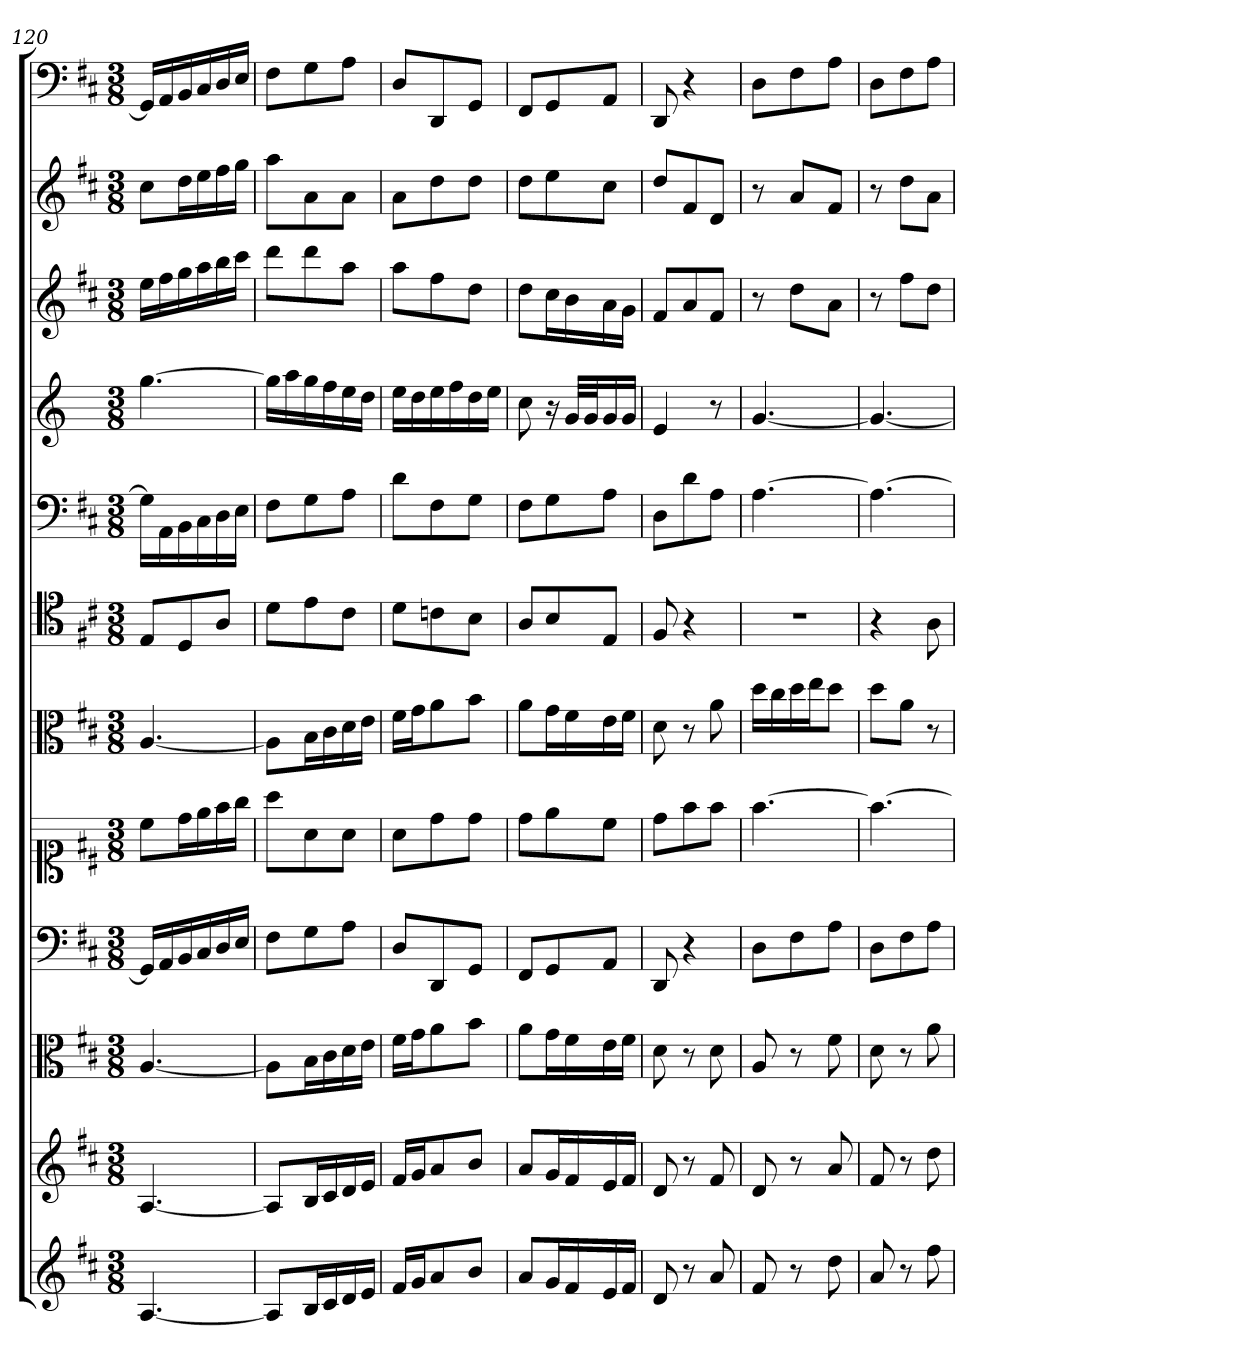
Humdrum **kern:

**kern	**kern	**kern	**kern	**kern	**kern	**kern	**kern	**kern	**kern	**kern	**kern
*part12	*part11	*part10	*part9	*part8	*part7	*part6	*part5	*part4	*part3	*part2	*part1
*staff12	*staff11	*staff10	*staff9	*staff8	*staff7	*staff6	*staff5	*staff4	*staff3	*staff2	*staff1
*	*	*clefC3	*clefF4	*clefC1	*clefC3	*clefC4	*clefF4	*	*	*	*clefF4
*k[f#c#]	*k[f#c#]	*k[f#c#]	*k[f#c#]	*k[f#c#]	*k[f#c#]	*k[f#c#]	*k[f#c#]	*k[]	*k[f#c#]	*k[f#c#]	*k[f#c#]
*D:	*D:	*D:	*D:	*D:	*D:	*D:	*D:	*	*D:	*D:	*D:
*M3/8	*M3/8	*M3/8	*M3/8	*M3/8	*M3/8	*M3/8	*M3/8	*M3/8	*M3/8	*M3/8	*M3/8
=120	=120	=120	=120	=120	=120	=120	=120	=120	=120	=120	=120
[4.A	[4.A	[4.A	16GG/LL]	8cc#\L	[4.A	8E/L	16G\LL]	[4.gg	16eeLL	8cc#L	16GG/LL]
.	.	.	16AA/	.	.	.	16AA\	.	16ff#	.	16AA/
.	.	.	16BB/	16dd\L	.	8D/	16BB\	.	16gg	16ddL	16BB/
.	.	.	16C#/	16ee\	.	.	16C#\	.	16aa	16ee	16C#/
.	.	.	16D/	16ff#\	.	8A/J	16D\	.	16bb	16ff#	16D/
.	.	.	16E/JJ	16gg\JJ	.	.	16E\JJ	.	16ccc#JJ	16ggJJ	16E/JJ
=121	=121	=121	=121	=121	=121	=121	=121	=121	=121	=121	=121
8AL]	8AL]	8A\L]	8F#\L	8aa\L	8A\L]	8d\L	8F#\L	16ggLL]	8dddL	8aaL	8F#\L
.	.	.	.	.	.	.	.	16aa	.	.	.
16BL	16BL	16B\L	8G\	8a\	16B\L	8e\	8G\	16gg	8ddd	8a	8G\
16c#	16c#	16c#\	.	.	16c#\	.	.	16ff	.	.	.
16d	16d	16d\	8A\J	8a\J	16d\	8c#\J	8A\J	16ee	8aaJ	8aJ	8A\J
16eJJ	16eJJ	16e\JJ	.	.	16e\JJ	.	.	16ddJJ	.	.	.
=122	=122	=122	=122	=122	=122	=122	=122	=122	=122	=122	=122
16f#LL	16f#LL	16f#\LL	8D/L	8a\L	16f#\LL	8d\L	8d\L	16eeLL	8aaL	8aL	8D/L
16gJ	16gJ	16g\J	.	.	16g\J	.	.	16dd	.	.	.
8a	8a	8a\	8DD/	8dd\	8a\	8cn\	8F#\	16ee	8ff#	8dd	8DD/
.	.	.	.	.	.	.	.	16ff	.	.	.
8bJ	8bJ	8b\J	8GG/J	8dd\J	8b\J	8B\J	8G\J	16dd	8ddJ	8ddJ	8GG/J
.	.	.	.	.	.	.	.	16eeJJ	.	.	.
=123	=123	=123	=123	=123	=123	=123	=123	=123	=123	=123	=123
8aL	8aL	8a\L	8FF#/L	8dd\L	8a\L	8A/L	8F#\L	8cc	8ddL	8ddL	8FF#/L
16gL	16gL	16g\L	8GG/	8ee\	16g\L	8B/	8G\	16r	16cc#L	8ee	8GG/
16f#	16f#	16f#\	.	.	16f#\	.	.	32gLLL	16b	.	.
.	.	.	.	.	.	.	.	32gJ	.	.	.
16e	16e	16e\	8AA/J	8cc#\J	16e\	8E/J	8A\J	16g	16a	8cc#J	8AA/J
16f#JJ	16f#JJ	16f#\JJ	.	.	16f#\JJ	.	.	16gJJ	16gJJ	.	.
=124	=124	=124	=124	=124	=124	=124	=124	=124	=124	=124	=124
8d	8d	8d	8DD	8dd\L	8d	8F#	8D\L	4e	8f#L	8ddL	8DD
8r	8r	8r	4r	8ff#\	8r	4r	8d\	.	8a	8f#	4r
8a	8f#	8d	.	8ff#\J	8a	.	8A\J	8r	8f#J	8dJ	.
=125	=125	=125	=125	=125	=125	=125	=125	=125	=125	=125	=125
8f#	8d	8A	8D\L	[4.ff#	16dd\LL	4.r	[4.A	[4.g	8r	8r	8D\L
.	.	.	.	.	16cc#\	.	.	.	.	.	.
8r	8r	8r	8F#\	.	16dd\	.	.	.	8ddL	8aL	8F#\
.	.	.	.	.	16ee\J	.	.	.	.	.	.
8dd	8a	8f#	8A\J	.	8dd\J	.	.	.	8aJ	8f#J	8A\J
=126	=126	=126	=126	=126	=126	=126	=126	=126	=126	=126	=126
8a	8f#	8d	8D\L	4.ff#_	8dd\L	4r	4.A_	4.g_	8r	8r	8D\L
8r	8r	8r	8F#\	.	8a\J	.	.	.	8ff#L	8ddL	8F#\
8ff#	8dd	8a	8A\J	.	8r	8A	.	.	8ddJ	8aJ	8A\J
=	=	=	=	=	=	=	=	=	=	=	=
*-	*-	*-	*-	*-	*-	*-	*-	*-	*-	*-	*-
